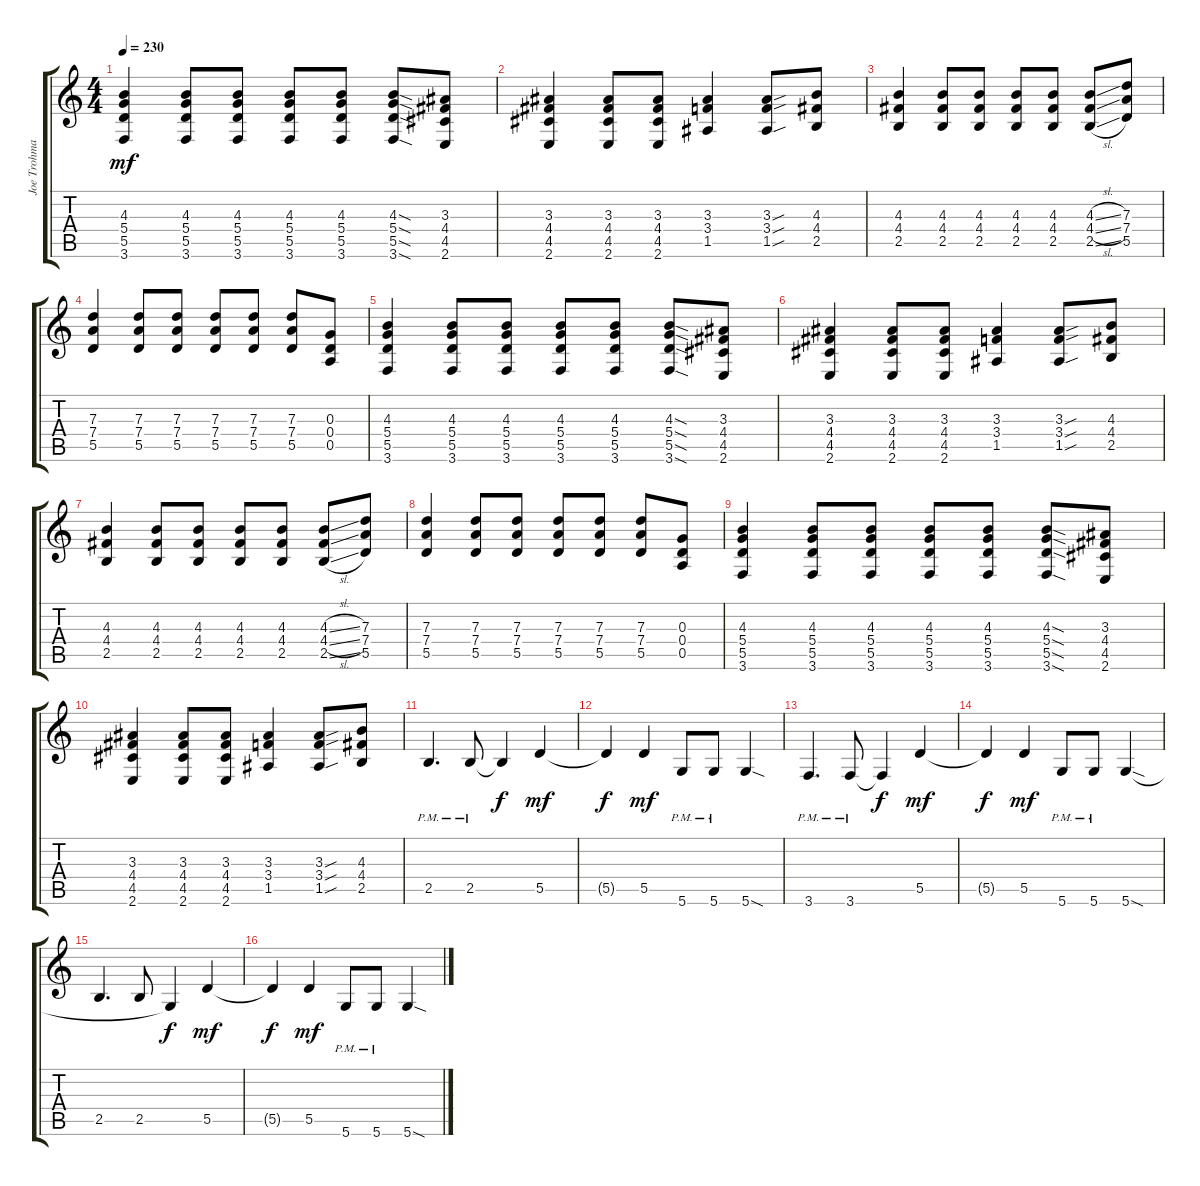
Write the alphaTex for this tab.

\track ("Joe Trohman" "Joe Trohma") {instrument distortionguitar}
\staff {score tabs}
\tuning (E4 B3 G3 D3 A2 D2) {hide}
\ts (4 4)
\tempo 230
\clef g2
\ks c
(4.3 5.4 5.5 3.6).4{dy mf} (4.3 5.4 5.5 3.6).8 (4.3 5.4 5.5 3.6).8 (4.3 5.4 5.5 3.6).8 (4.3 5.4 5.5 3.6).8 (4.3{sod} 5.4{sod} 5.5{sod} 3.6{sod}).8 (3.3 4.4 4.5 2.6).8 |
(3.3 4.4 4.5 2.6).4 (3.3 4.4 4.5 2.6).8 (3.3 4.4 4.5 2.6).8 (3.3 3.4 1.5).4 (3.3{sou} 3.4{sou} 1.5{sou}).8 (4.3 4.4 2.5).8 |
(4.3 4.4 2.5).4 (4.3 4.4 2.5).8 (4.3 4.4 2.5).8 (4.3 4.4 2.5).8 (4.3 4.4 2.5).8 (4.3{sl} 4.4{sl} 2.5{sl}).8 (7.3 7.4 5.5).8 |
(7.3 7.4 5.5).4 (7.3 7.4 5.5).8 (7.3 7.4 5.5).8 (7.3 7.4 5.5).8 (7.3 7.4 5.5).8 (7.3 7.4 5.5).8 (0.3 0.4 0.5).8 |
(4.3 5.4 5.5 3.6).4 (4.3 5.4 5.5 3.6).8 (4.3 5.4 5.5 3.6).8 (4.3 5.4 5.5 3.6).8 (4.3 5.4 5.5 3.6).8 (4.3{sod} 5.4{sod} 5.5{sod} 3.6{sod}).8 (3.3 4.4 4.5 2.6).8 |
(3.3 4.4 4.5 2.6).4 (3.3 4.4 4.5 2.6).8 (3.3 4.4 4.5 2.6).8 (3.3 3.4 1.5).4 (3.3{sou} 3.4{sou} 1.5{sou}).8 (4.3 4.4 2.5).8 |
(4.3 4.4 2.5).4 (4.3 4.4 2.5).8 (4.3 4.4 2.5).8 (4.3 4.4 2.5).8 (4.3 4.4 2.5).8 (4.3{sl} 4.4{sl} 2.5{sl}).8 (7.3 7.4 5.5).8 |
(7.3 7.4 5.5).4 (7.3 7.4 5.5).8 (7.3 7.4 5.5).8 (7.3 7.4 5.5).8 (7.3 7.4 5.5).8 (7.3 7.4 5.5).8 (0.3 0.4 0.5).8 |
(4.3 5.4 5.5 3.6).4 (4.3 5.4 5.5 3.6).8 (4.3 5.4 5.5 3.6).8 (4.3 5.4 5.5 3.6).8 (4.3 5.4 5.5 3.6).8 (4.3{sod} 5.4{sod} 5.5{sod} 3.6{sod}).8 (3.3 4.4 4.5 2.6).8 |
(3.3 4.4 4.5 2.6).4 (3.3 4.4 4.5 2.6).8 (3.3 4.4 4.5 2.6).8 (3.3 3.4 1.5).4 (3.3{sou} 3.4{sou} 1.5{sou}).8 (4.3 4.4 2.5).8 |
2.5{pm}.4{d} 2.5{pm}.8 2.5{t}.4{dy f} 5.5.4{dy mf} |
5.5{t}.4{dy f} 5.5.4{dy mf} 5.6{pm}.8 5.6{pm}.8 5.6{sod}.4 |
3.6{pm}.4{d} 3.6{pm}.8 3.6{t}.4{dy f} 5.5.4{dy mf} |
5.5{t}.4{dy f} 5.5.4{dy mf} 5.6{pm}.8 5.6{pm}.8 5.6{sod}.4 |
2.5.4{d} 2.5.8 5.6{t}.4{dy f} 5.5.4{dy mf} |
5.5{t}.4{dy f} 5.5.4{dy mf} 5.6{pm}.8 5.6{pm}.8 5.6{sod}.4
